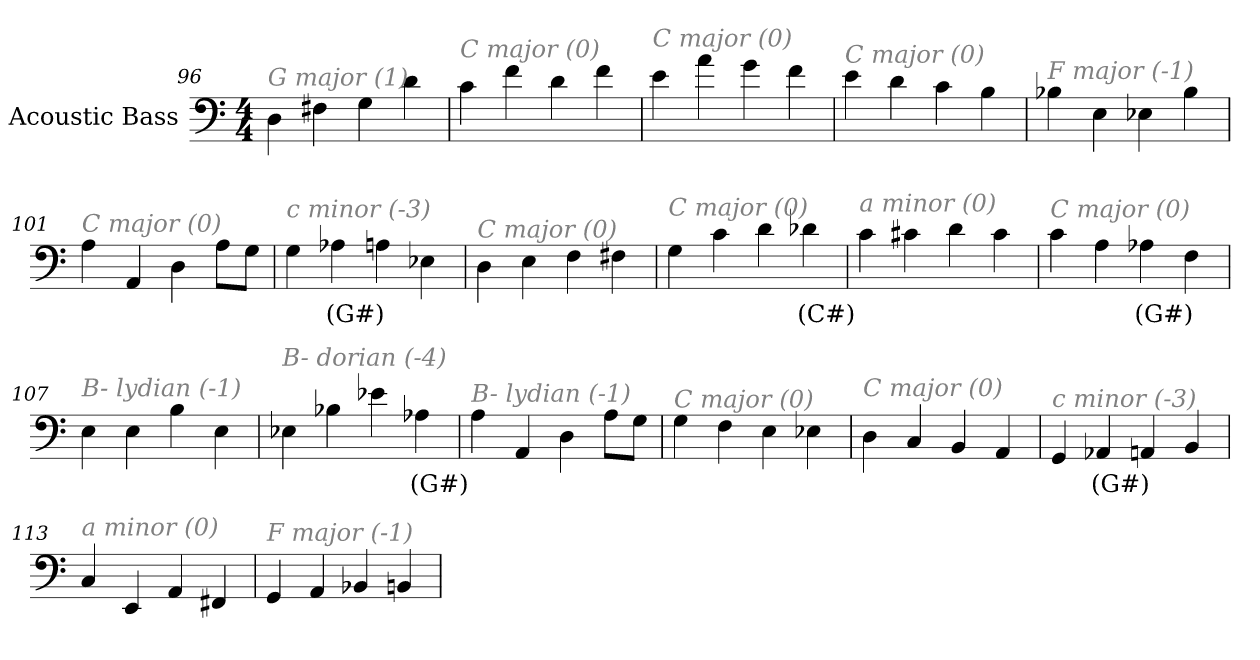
**kern	**text
*part1	*part1
*staff1	*staff1
*I"Acoustic Bass	*
*clefF4	*
*ITrd7c12	*
*k[]	*
*C:	*
*M4/4	*
=96	=96
!LO:TX:i:color=#808080:t=G major (1)	!
4DD	.
4FF#X	.
4GG	.
4D	.
=97	=97
!LO:TX:i:color=#808080:t=C major (0)	!
4C	.
4F	.
4D	.
4F	.
=98	=98
!LO:TX:i:color=#808080:t=C major (0)	!
4E	.
4A	.
4G	.
4F	.
=99	=99
!LO:TX:i:color=#808080:t=C major (0)	!
4E	.
4D	.
4C	.
4BB	.
=100	=100
!LO:TX:i:color=#808080:t=F major (-1)	!
4BB-X	.
4EE	.
4EE-X	.
4BB-	.
=101	=101
!LO:TX:i:color=#808080:t=C major (0)	!
4AA	.
4AAA	.
4DD	.
8AAL	.
8GGJ	.
=102	=102
!LO:TX:i:color=#808080:t=c minor (-3)	!
4GG	.
4AA-Xi	(G#)
4AA	.
4EE-X	.
=103	=103
!LO:TX:i:color=#808080:t=C major (0)	!
4DD	.
4EE	.
4FF	.
4FF#X	.
=104	=104
!LO:TX:i:color=#808080:t=C major (0)	!
4GG	.
4C	.
4D	.
4D-Xi	(C#)
=105	=105
!LO:TX:i:color=#808080:t=a minor (0)	!
4C	.
4C#X	.
4D	.
4C#	.
=106	=106
!LO:TX:i:color=#808080:t=C major (0)	!
4C	.
4AA	.
4AA-Xi	(G#)
4FF	.
=107	=107
!LO:TX:i:color=#808080:t=B- lydian (-1)	!
4EE	.
4EE	.
4BB	.
4EE	.
=108	=108
!LO:TX:i:color=#808080:t=B- dorian (-4)	!
4EE-X	.
4BB-X	.
4E-X	.
4AA-Xi	(G#)
=109	=109
!LO:TX:i:color=#808080:t=B- lydian (-1)	!
4AA	.
4AAA	.
4DD	.
8AAL	.
8GGJ	.
=110	=110
!LO:TX:i:color=#808080:t=C major (0)	!
4GG	.
4FF	.
4EE	.
4EE-X	.
=111	=111
!LO:TX:i:color=#808080:t=C major (0)	!
4DD	.
4CC	.
4BBB	.
4AAA	.
=112	=112
!LO:TX:i:color=#808080:t=c minor (-3)	!
4GGG	.
4AAA-Xi	(G#)
4AAA	.
4BBB	.
=113	=113
!LO:TX:i:color=#808080:t=a minor (0)	!
4CC	.
4EEE	.
4AAA	.
4FFF#X	.
=114	=114
!LO:TX:i:color=#808080:t=F major (-1)	!
4GGG	.
4AAA	.
4BBB-X	.
4BBBn	.
=	=
*-	*-
